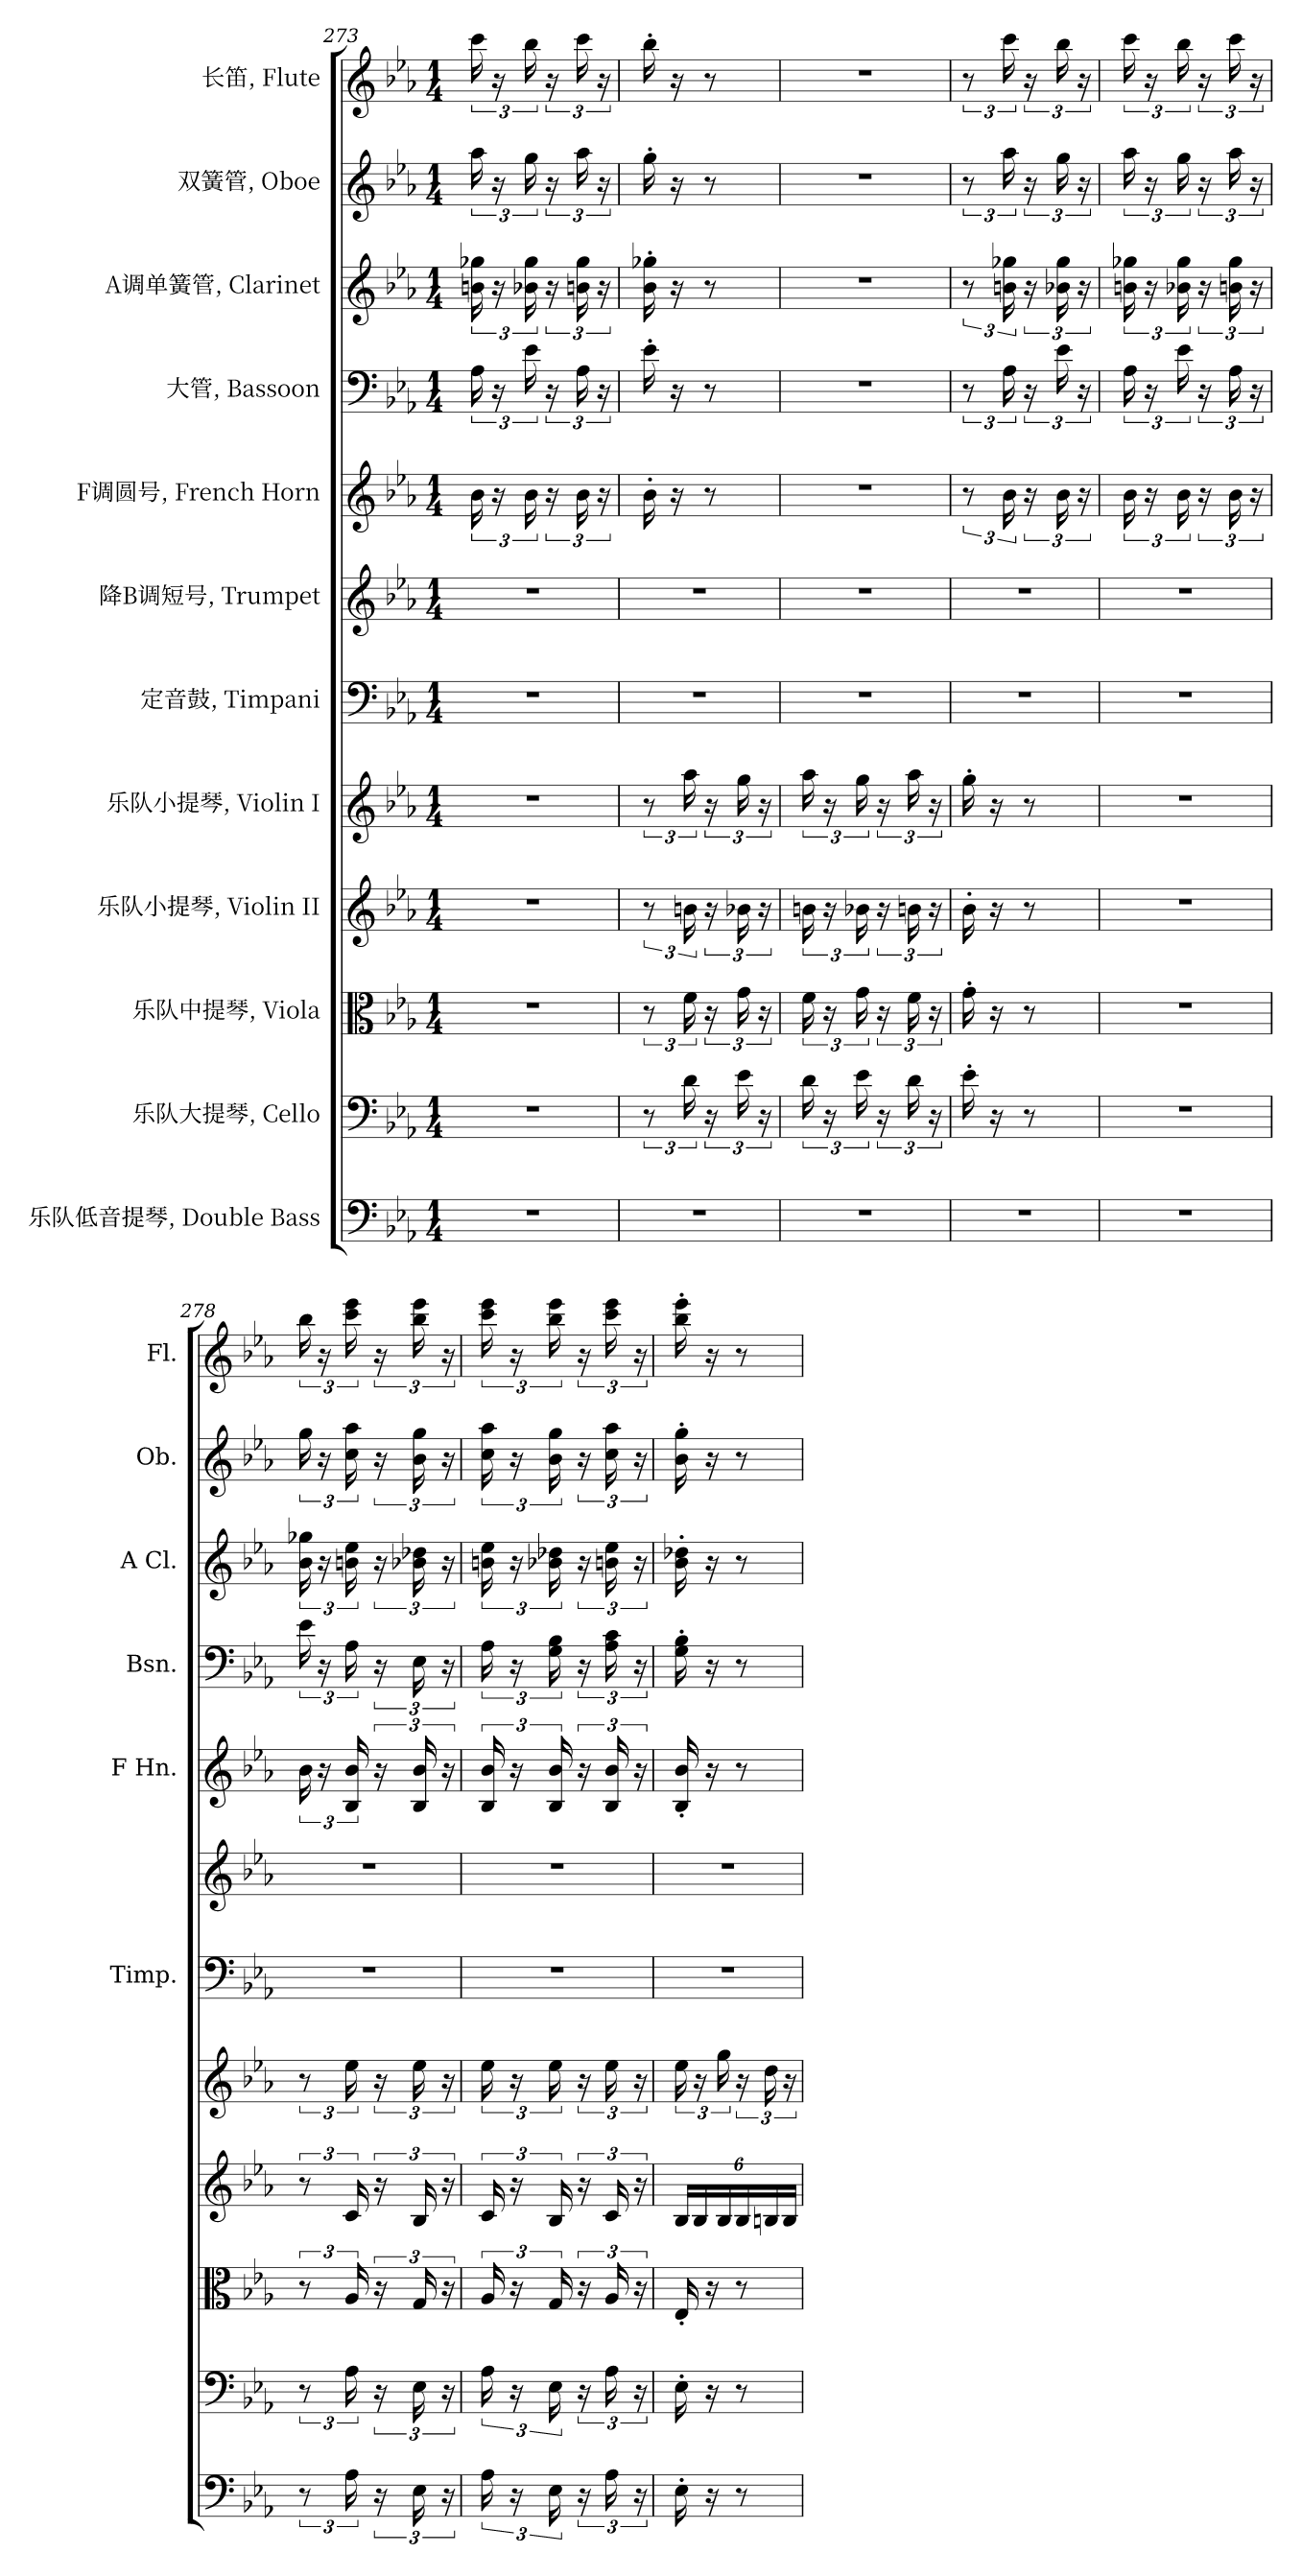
**kern	**kern	**kern	**kern	**kern	**kern	**kern	**kern	**kern	**kern	**kern	**kern
*part12	*part11	*part10	*part9	*part8	*part7	*part6	*part5	*part4	*part3	*part2	*part1
*staff12	*staff11	*staff10	*staff9	*staff8	*staff7	*staff6	*staff5	*staff4	*staff3	*staff2	*staff1
*I"乐队低音提琴, Double Bass	*I"乐队大提琴, Cello	*I"乐队中提琴, Viola	*I"乐队小提琴, Violin II	*I"乐队小提琴, Violin I	*I"定音鼓, Timpani	*I"降B调短号, Trumpet	*I"F调圆号, French Horn	*I"大管, Bassoon	*I"A调单簧管, Clarinet	*I"双簧管, Oboe	*I"长笛, Flute
*	*	*	*	*	*I'Timp.	*	*I'F Hn.	*I'Bsn.	*I'A Cl.	*I'Ob.	*I'Fl.
!!LO:PB:g=z
*clefF4	*clefF4	*clefC3	*clefG2	*clefG2	*clefF4	*clefG2	*clefG2	*clefF4	*clefG2	*clefG2	*clefG2
*ITrd7c12	*	*	*	*	*	*ITrd1c2	*ITrd4c7	*	*ITrd2c3	*	*
*k[b-e-a-]	*k[b-e-a-]	*k[b-e-a-]	*k[b-e-a-]	*k[b-e-a-]	*k[b-e-a-]	*k[b-e-a-d-g-]	*k[b-e-a-d-]	*k[b-e-a-]	*k[]	*k[b-e-a-]	*k[b-e-a-]
*M1/4	*M1/4	*M1/4	*M1/4	*M1/4	*M1/4	*M1/4	*M1/4	*M1/4	*M1/4	*M1/4	*M1/4
=273	=273	=273	=273	=273	=273	=273	=273	=273	=273	=273	=273
4r	4r	4r	4r	4r	4r	4r	24e-\	24A-\	24g#X\ 24ee-X\	24aa-\	24ccc\
.	.	.	.	.	.	.	24r	24r	24r	24r	24r
.	.	.	.	.	.	.	24e-\	24e-\	24gn\ 24ee-\	24gg\	24bb-\
.	.	.	.	.	.	.	24r	24r	24r	24r	24r
.	.	.	.	.	.	.	24e-\	24A-\	24g#X\ 24ee-\	24aa-\	24ccc\
.	.	.	.	.	.	.	24r	24r	24r	24r	24r
=274	=274	=274	=274	=274	=274	=274	=274	=274	=274	=274	=274
4r	12r	12r	12r	12r	4r	4r	16e-'\	16e-'\	16g\' 16ee-X\'	16gg'\	16bb-'\
.	.	.	.	.	.	.	16r	16r	16r	16r	16r
.	24d\	24f\	24bn\	24aa-\	.	.	.	.	.	.	.
.	24r	24r	24r	24r	.	.	8r	8r	8r	8r	8r
.	24e-\	24g\	24b-X\	24gg\	.	.	.	.	.	.	.
.	24r	24r	24r	24r	.	.	.	.	.	.	.
=275	=275	=275	=275	=275	=275	=275	=275	=275	=275	=275	=275
4r	24d\	24f\	24bn\	24aa-\	4r	4r	4r	4r	4r	4r	4r
.	24r	24r	24r	24r	.	.	.	.	.	.	.
.	24e-\	24g\	24b-X\	24gg\	.	.	.	.	.	.	.
.	24r	24r	24r	24r	.	.	.	.	.	.	.
.	24d\	24f\	24bn\	24aa-\	.	.	.	.	.	.	.
.	24r	24r	24r	24r	.	.	.	.	.	.	.
=276	=276	=276	=276	=276	=276	=276	=276	=276	=276	=276	=276
4r	16e-'\	16g'\	16b-'\	16gg'\	4r	4r	12r	12r	12r	12r	12r
.	16r	16r	16r	16r	.	.	.	.	.	.	.
.	.	.	.	.	.	.	24e-\	24A-\	24g#X\ 24ee-X\	24aa-\	24ccc\
.	8r	8r	8r	8r	.	.	24r	24r	24r	24r	24r
.	.	.	.	.	.	.	24e-\	24e-\	24gn\ 24ee-\	24gg\	24bb-\
.	.	.	.	.	.	.	24r	24r	24r	24r	24r
=277	=277	=277	=277	=277	=277	=277	=277	=277	=277	=277	=277
4r	4r	4r	4r	4r	4r	4r	24e-\	24A-\	24g#X\ 24ee-X\	24aa-\	24ccc\
.	.	.	.	.	.	.	24r	24r	24r	24r	24r
.	.	.	.	.	.	.	24e-\	24e-\	24gn\ 24ee-\	24gg\	24bb-\
.	.	.	.	.	.	.	24r	24r	24r	24r	24r
.	.	.	.	.	.	.	24e-\	24A-\	24g#X\ 24ee-\	24aa-\	24ccc\
.	.	.	.	.	.	.	24r	24r	24r	24r	24r
!!LO:PB:g=z
=278	=278	=278	=278	=278	=278	=278	=278	=278	=278	=278	=278
12r	12r	12r	12r	12r	4r	4r	24e-\	24e-\	24g\ 24ee-X\	24gg\	24bb-\
.	.	.	.	.	.	.	24r	24r	24r	24r	24r
24AA-\	24A-\	24A-/	24c/	24ee-\	.	.	24E-/ 24e-/	24A-\	24g#X\ 24cc\	24cc\ 24aa-\	24ccc\ 24eee-\
24r	24r	24r	24r	24r	.	.	24r	24r	24r	24r	24r
24EE-\	24E-\	24G/	24B-/	24ee-\	.	.	24E-/ 24e-/	24E-\	24gn\ 24b-X\	24b-\ 24gg\	24bb-\ 24eee-\
24r	24r	24r	24r	24r	.	.	24r	24r	24r	24r	24r
=279	=279	=279	=279	=279	=279	=279	=279	=279	=279	=279	=279
24AA-\	24A-\	24A-/	24c/	24ee-\	4r	4r	24E-/ 24e-/	24A-\	24g#X\ 24cc\	24cc\ 24aa-\	24ccc\ 24eee-\
24r	24r	24r	24r	24r	.	.	24r	24r	24r	24r	24r
24EE-\	24E-\	24G/	24B-/	24ee-\	.	.	24E-/ 24e-/	24G\ 24B-\	24gn\ 24b-X\	24b-\ 24gg\	24bb-\ 24eee-\
24r	24r	24r	24r	24r	.	.	24r	24r	24r	24r	24r
24AA-\	24A-\	24A-/	24c/	24ee-\	.	.	24E-/ 24e-/	24A-\ 24c\	24g#X\ 24cc\	24cc\ 24aa-\	24ccc\ 24eee-\
24r	24r	24r	24r	24r	.	.	24r	24r	24r	24r	24r
=280	=280	=280	=280	=280	=280	=280	=280	=280	=280	=280	=280
*	*	*	*Xbrackettup	*	*	*	*	*	*	*	*
16EE-'\	16E-'\	16E-'/	24B-/LL	24ee-\	4r	4r	16E-/' 16e-/'	16G\' 16B-\'	16g\' 16b-X\'	16b-\' 16gg\'	16bb-\' 16eee-\'
.	.	.	24B-/	24r	.	.	.	.	.	.	.
16r	16r	16r	.	.	.	.	16r	16r	16r	16r	16r
.	.	.	24B-/	24gg\	.	.	.	.	.	.	.
8r	8r	8r	24B-/	24r	.	.	8r	8r	8r	8r	8r
.	.	.	24Bn/	24dd\	.	.	.	.	.	.	.
.	.	.	24B/JJ	24r	.	.	.	.	.	.	.
=	=	=	=	=	=	=	=	=	=	=	=
*-	*-	*-	*-	*-	*-	*-	*-	*-	*-	*-	*-
